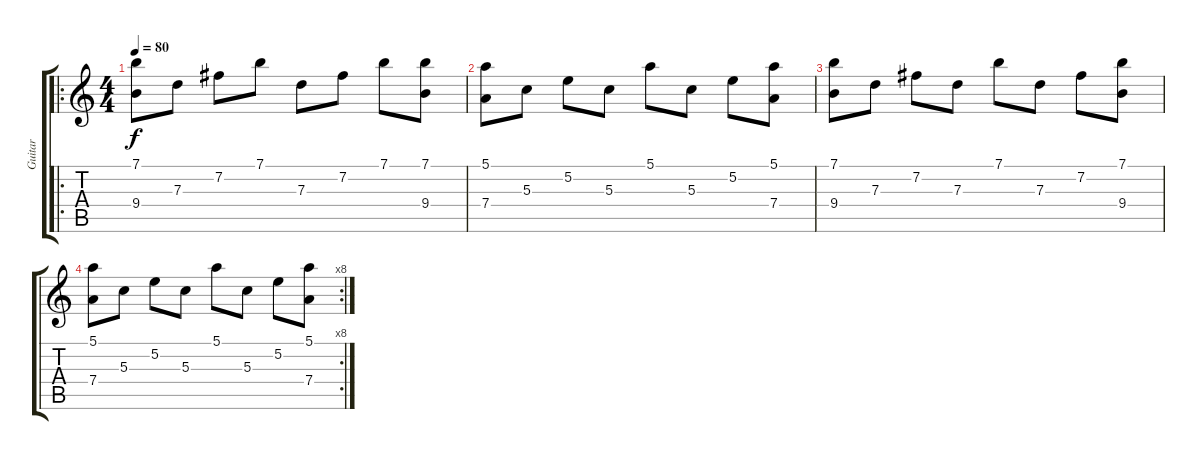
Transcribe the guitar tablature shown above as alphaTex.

\track ("Guitar" "Guitar") {instrument electricguitarclean}
\staff {score tabs}
\tuning (E4 B3 G3 D3 A2 E2) {hide}
\ro
\ts (4 4)
\tempo 80
\clef g2
\ks c
(7.1 9.4).8{dy f instrument electricguitarclean} 7.3.8 7.2.8 7.1.8 7.3.8 7.2.8 7.1.8 (7.1 9.4).8 |
(5.1 7.4).8 5.3.8 5.2.8 5.3.8 5.1.8 5.3.8 5.2.8 (5.1 7.4).8 |
(7.1 9.4).8 7.3.8 7.2.8 7.3.8 7.1.8 7.3.8 7.2.8 (7.1 9.4).8 |
\rc 8
(5.1 7.4).8 5.3.8 5.2.8 5.3.8 5.1.8 5.3.8 5.2.8 (5.1 7.4).8
